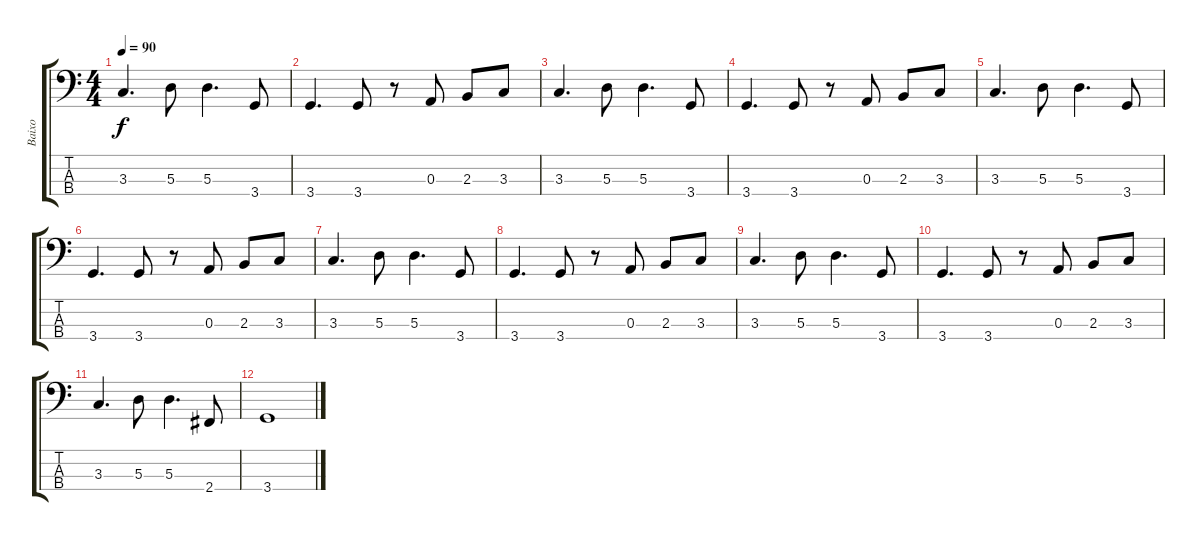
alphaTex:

\track ("Baixo" "Baixo") {instrument electricbassfinger}
\staff {score tabs}
\tuning (G2 D2 A1 E1) {hide}
\ts (4 4)
\tempo 90
\clef f4
\ks c
3.3.4{d dy f} 5.3.8 5.3.4{d} 3.4.8 |
3.4.4{d} 3.4.8 r.8 0.3.8 2.3.8 3.3.8 |
3.3.4{d} 5.3.8 5.3.4{d} 3.4.8 |
3.4.4{d} 3.4.8 r.8 0.3.8 2.3.8 3.3.8 |
3.3.4{d} 5.3.8 5.3.4{d} 3.4.8 |
3.4.4{d} 3.4.8 r.8 0.3.8 2.3.8 3.3.8 |
3.3.4{d} 5.3.8 5.3.4{d} 3.4.8 |
3.4.4{d} 3.4.8 r.8 0.3.8 2.3.8 3.3.8 |
3.3.4{d} 5.3.8 5.3.4{d} 3.4.8 |
3.4.4{d} 3.4.8 r.8 0.3.8 2.3.8 3.3.8 |
3.3.4{d} 5.3.8 5.3.4{d} 2.4.8 |
3.4.1
